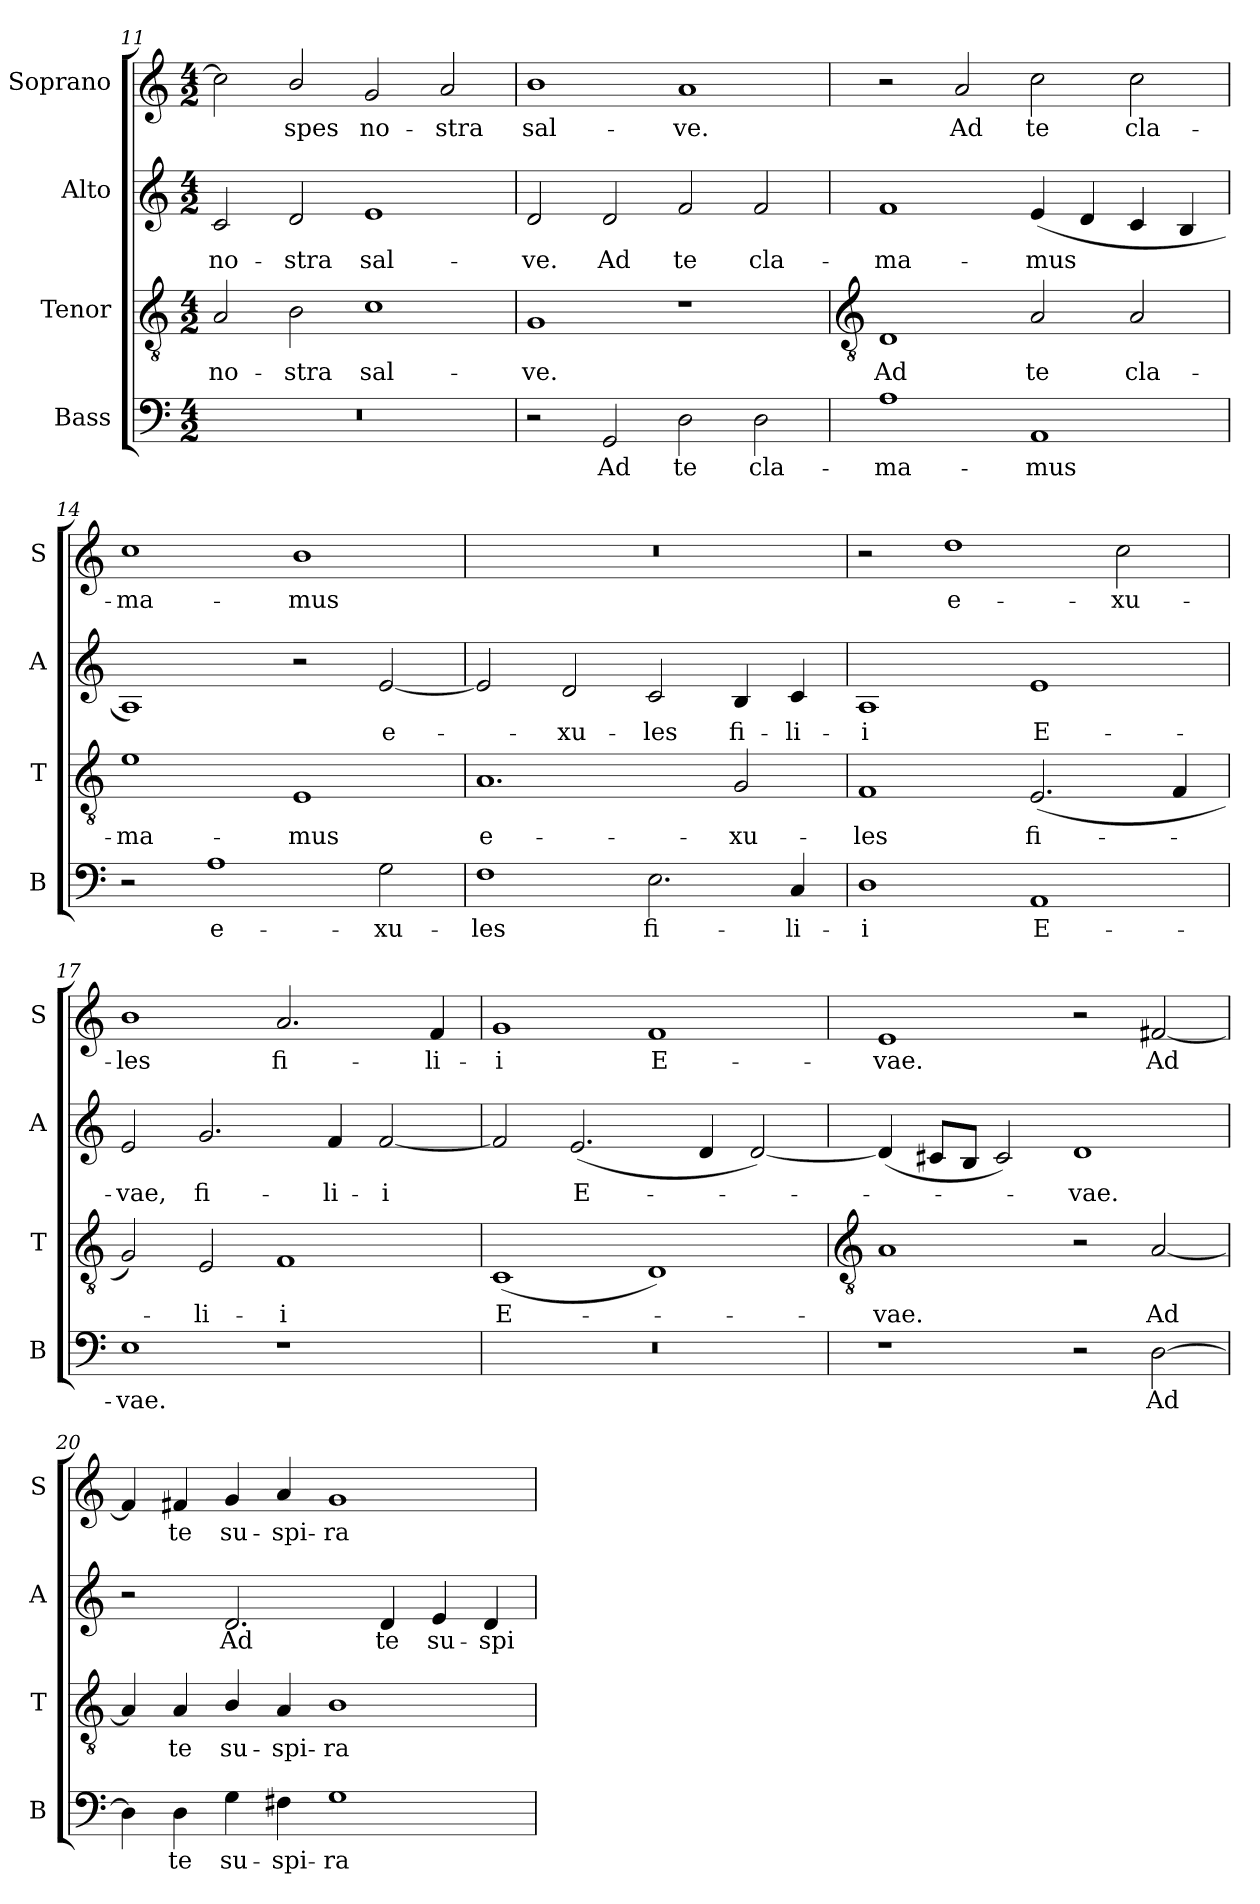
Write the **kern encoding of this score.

**kern	**text	**kern	**text	**kern	**text	**kern	**text
*part4	*part4	*part3	*part3	*part2	*part2	*part1	*part1
*staff4	*staff4	*staff3	*staff3	*staff2	*staff2	*staff1	*staff1
*I"Bass	*	*I"Tenor	*	*I"Alto	*	*I"Soprano	*
*I'B	*	*I'T	*	*I'A	*	*I'S	*
*clefF4	*	*clefGv2	*	*clefG2	*	*clefG2	*
*k[]	*	*k[]	*	*k[]	*	*k[]	*
*C:	*	*C:	*	*C:	*	*C:	*
*M4/2	*	*M4/2	*	*M4/2	*	*M4/2	*
=11	=11	=11	=11	=11	=11	=11	=11
!	!	!	!LO:LY:b	!	!LO:LY:b	!	!
0r	.	2A	no-	2c	no-	2cc]	.
!	!	!	!LO:LY:b	!	!LO:LY:b	!	!LO:LY:b
.	.	2B	-stra	2d	-stra	2b/	spes
!	!	!	!LO:LY:b	!	!LO:LY:b	!	!LO:LY:b
.	.	1c	sal-	1e	sal-	2g	no-
!	!	!	!	!	!	!	!LO:LY:b
.	.	.	.	.	.	2a	-stra
=12	=12	=12	=12	=12	=12	=12	=12
!	!	!	!LO:LY:b	!	!LO:LY:b	!	!LO:LY:b
2r	.	1G	-ve.	2d	-ve.	1b	sal-
!	!LO:LY:b	!	!	!	!LO:LY:b	!	!
2GG	Ad	.	.	2d	Ad	.	.
!	!LO:LY:b	!	!	!	!LO:LY:b	!	!LO:LY:b
2D	te	1r	.	2f	te	1a	-ve.
!	!LO:LY:b	!	!	!	!LO:LY:b	!	!
2D	cla-	.	.	2f	cla-	.	.
!!LO:LB:g=z
=13	=13	=13	=13	=13	=13	=13	=13
*	*	*clefGv2	*	*	*	*	*
!	!LO:LY:b	!	!LO:LY:b	!	!LO:LY:b	!	!
1A	-ma-	1D	Ad	1f	-ma-	2r	.
!	!	!	!	!	!	!	!LO:LY:b
.	.	.	.	.	.	2a	Ad
!	!LO:LY:b	!	!LO:LY:b	!	!LO:LY:b	!	!LO:LY:b
1AA	-mus	2A	te	(<4e	-mus	2cc	te
.	.	.	.	4d	.	.	.
!	!	!	!LO:LY:b	!	!	!	!LO:LY:b
.	.	2A	cla-	4c	.	2cc	cla-
.	.	.	.	4B	.	.	.
=14	=14	=14	=14	=14	=14	=14	=14
!	!	!	!LO:LY:b	!	!	!	!LO:LY:b
2r	.	1e	-ma-	1A)	.	1cc	-ma-
!	!LO:LY:b	!	!	!	!	!	!
1A	e-	.	.	.	.	.	.
!	!	!	!LO:LY:b	!	!	!	!LO:LY:b
.	.	1E	-mus	2r	.	1b	-mus
!	!LO:LY:b	!	!	!	!LO:LY:b	!	!
2G	-xu-	.	.	[2e	e-	.	.
=15	=15	=15	=15	=15	=15	=15	=15
!	!LO:LY:b	!	!LO:LY:b	!	!	!	!
1F	-les	1.A	e-	2e]	.	0r	.
!	!	!	!	!	!LO:LY:b	!	!
.	.	.	.	2d	xu-	.	.
!	!LO:LY:b	!	!	!	!LO:LY:b	!	!
2.E	fi-	.	.	2c	-les	.	.
!	!	!	!LO:LY:b	!	!LO:LY:b	!	!
.	.	2G	-xu-	4B	fi-	.	.
!	!LO:LY:b	!	!	!	!LO:LY:b	!	!
4C	-li-	.	.	4c	-li-	.	.
=16	=16	=16	=16	=16	=16	=16	=16
!	!LO:LY:b	!	!LO:LY:b	!	!LO:LY:b	!	!
1D	-i	1F	-les	1A	-i	2r	.
!	!	!	!	!	!	!	!LO:LY:b
.	.	.	.	.	.	1dd	e-
!	!LO:LY:b	!	!LO:LY:b	!	!LO:LY:b	!	!
1AA	E-	(<2.E	fi-	1e	E-	.	.
!	!	!	!	!	!	!	!LO:LY:b
.	.	.	.	.	.	2cc	-xu-
.	.	4F	.	.	.	.	.
=17	=17	=17	=17	=17	=17	=17	=17
!	!LO:LY:b	!	!	!	!LO:LY:b	!	!LO:LY:b
1E	-vae.	2G)	.	2e	-vae,	1b	-les
!	!	!	!LO:LY:b	!	!LO:LY:b	!	!
.	.	2E	li-	2.g	fi-	.	.
!	!	!	!LO:LY:b	!	!	!	!LO:LY:b
1r	.	1F	-i	.	.	2.a	fi-
!	!	!	!	!	!LO:LY:b	!	!
.	.	.	.	4f	-li-	.	.
!	!	!	!	!	!LO:LY:b	!	!
.	.	.	.	[2f	-i	.	.
!	!	!	!	!	!	!	!LO:LY:b
.	.	.	.	.	.	4f	-li-
=18	=18	=18	=18	=18	=18	=18	=18
!	!	!	!LO:LY:b	!	!	!	!LO:LY:b
0r	.	(<1C	E-	2f]	.	1g	-i
!	!	!	!	!	!LO:LY:b	!	!
.	.	.	.	(<2.e	E-	.	.
!	!	!	!	!	!	!	!LO:LY:b
.	.	1D)	.	.	.	1f	E-
.	.	.	.	4d	.	.	.
.	.	.	.	[2d)	.	.	.
!!LO:LB:g=z
=19	=19	=19	=19	=19	=19	=19	=19
*	*	*clefGv2	*	*	*	*	*
!	!	!	!LO:LY:b	!	!	!	!LO:LY:b
1r	.	1A	vae.	(<4d]	.	1e	-vae.
.	.	.	.	8c#XL	.	.	.
.	.	.	.	8BJ	.	.	.
.	.	.	.	2c#)	.	.	.
!	!	!	!	!	!LO:LY:b	!	!
2r	.	2r	.	1d	vae.	2r	.
!	!LO:LY:b	!	!LO:LY:b	!	!	!	!LO:LY:b
[2D	Ad	[2A	Ad	.	.	[2f#X	Ad
=20	=20	=20	=20	=20	=20	=20	=20
4D]	.	4A]	.	2r	.	4f#]	.
!	!LO:LY:b	!	!LO:LY:b	!	!	!	!LO:LY:b
4D	te	4A	te	.	.	4f#	te
!	!LO:LY:b	!	!LO:LY:b	!	!LO:LY:b	!	!LO:LY:b
4G	su-	4B/	su-	2.d	Ad	4g	su-
!	!LO:LY:b	!	!LO:LY:b	!	!	!	!LO:LY:b
4F#X	-spi-	4A	-spi-	.	.	4a	-spi-
!	!LO:LY:b	!	!LO:LY:b	!	!	!	!LO:LY:b
1G	-ra-	1B	-ra-	.	.	1g	-ra-
!	!	!	!	!	!LO:LY:b	!	!
.	.	.	.	4d	te	.	.
!	!	!	!	!	!LO:LY:b	!	!
.	.	.	.	4e	su-	.	.
!	!	!	!	!	!LO:LY:b	!	!
.	.	.	.	4d	-spi-	.	.
=	=	=	=	=	=	=	=
*-	*-	*-	*-	*-	*-	*-	*-
